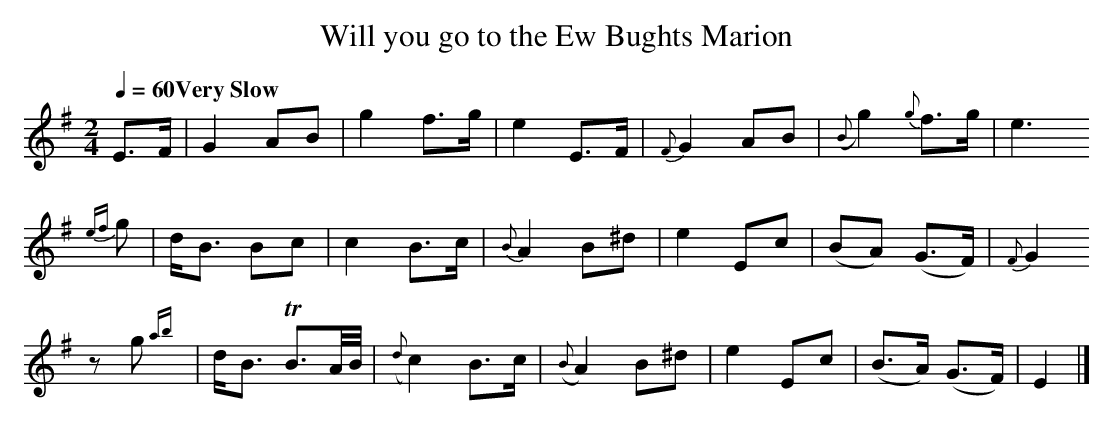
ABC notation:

X:1
T:Will you go to the Ew Bughts Marion
M:2/4
L:1/8
Q:1/4=60 "Very Slow"
K:E Minor
E>F   |G2   AB       |    g2 f>g|    e2 E>F|{F}G2AB|({B}g2){g}f>g |   e3
{ef}g |d<B  Bc       |    c2 B>c| {B}A2 B^d|   e2Ec|   (BA)  (G>F)|{F}G2
zg{ab}|d<B TB3/A//B//|({d}c2)B>c|({B}A2)B^d|   e2Ec|   (B>A) (G>F)|   E2|]
